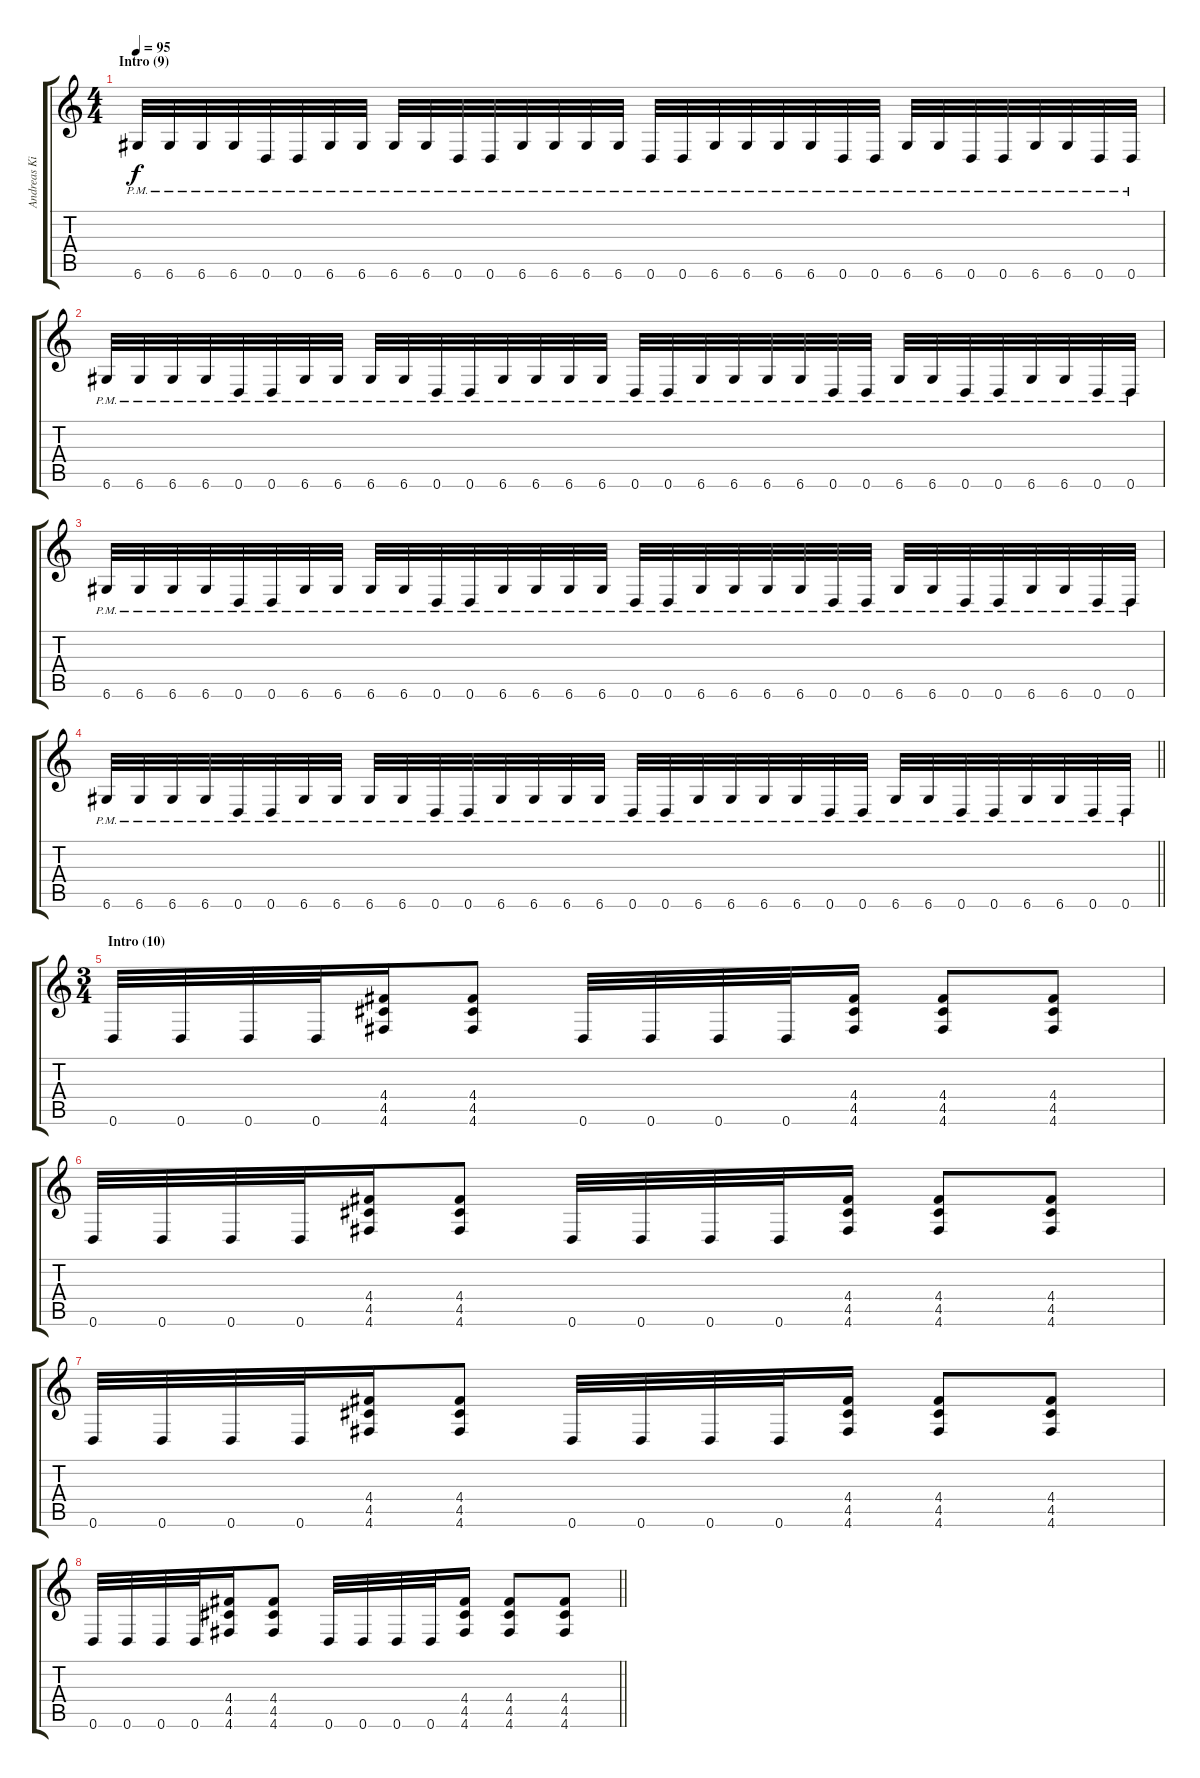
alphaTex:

\track ("Andreas Kisser 1" "Andreas Ki") {instrument distortionguitar}
\staff {score tabs}
\tuning (E4 B3 G3 D3 A2 D2) {hide}
\ts (4 4)
\section ("" "Intro (9)")
\tempo 95
\clef g2
\ks c
6.6{pm}.32{dy f} 6.6{pm}.32 6.6{pm}.32 6.6{pm}.32 0.6{pm}.32 0.6{pm}.32 6.6{pm}.32 6.6{pm}.32 6.6{pm}.32 6.6{pm}.32 0.6{pm}.32 0.6{pm}.32 6.6{pm}.32 6.6{pm}.32 6.6{pm}.32 6.6{pm}.32 0.6{pm}.32 0.6{pm}.32 6.6{pm}.32 6.6{pm}.32 6.6{pm}.32 6.6{pm}.32 0.6{pm}.32 0.6{pm}.32 6.6{pm}.32 6.6{pm}.32 0.6{pm}.32 0.6{pm}.32 6.6{pm}.32 6.6{pm}.32 0.6{pm}.32 0.6{pm}.32 |
6.6{pm}.32 6.6{pm}.32 6.6{pm}.32 6.6{pm}.32 0.6{pm}.32 0.6{pm}.32 6.6{pm}.32 6.6{pm}.32 6.6{pm}.32 6.6{pm}.32 0.6{pm}.32 0.6{pm}.32 6.6{pm}.32 6.6{pm}.32 6.6{pm}.32 6.6{pm}.32 0.6{pm}.32 0.6{pm}.32 6.6{pm}.32 6.6{pm}.32 6.6{pm}.32 6.6{pm}.32 0.6{pm}.32 0.6{pm}.32 6.6{pm}.32 6.6{pm}.32 0.6{pm}.32 0.6{pm}.32 6.6{pm}.32 6.6{pm}.32 0.6{pm}.32 0.6{pm}.32 |
6.6{pm}.32 6.6{pm}.32 6.6{pm}.32 6.6{pm}.32 0.6{pm}.32 0.6{pm}.32 6.6{pm}.32 6.6{pm}.32 6.6{pm}.32 6.6{pm}.32 0.6{pm}.32 0.6{pm}.32 6.6{pm}.32 6.6{pm}.32 6.6{pm}.32 6.6{pm}.32 0.6{pm}.32 0.6{pm}.32 6.6{pm}.32 6.6{pm}.32 6.6{pm}.32 6.6{pm}.32 0.6{pm}.32 0.6{pm}.32 6.6{pm}.32 6.6{pm}.32 0.6{pm}.32 0.6{pm}.32 6.6{pm}.32 6.6{pm}.32 0.6{pm}.32 0.6{pm}.32 |
\barLineRight lightlight
6.6{pm}.32 6.6{pm}.32 6.6{pm}.32 6.6{pm}.32 0.6{pm}.32 0.6{pm}.32 6.6{pm}.32 6.6{pm}.32 6.6{pm}.32 6.6{pm}.32 0.6{pm}.32 0.6{pm}.32 6.6{pm}.32 6.6{pm}.32 6.6{pm}.32 6.6{pm}.32 0.6{pm}.32 0.6{pm}.32 6.6{pm}.32 6.6{pm}.32 6.6{pm}.32 6.6{pm}.32 0.6{pm}.32 0.6{pm}.32 6.6{pm}.32 6.6{pm}.32 0.6{pm}.32 0.6{pm}.32 6.6{pm}.32 6.6{pm}.32 0.6{pm}.32 0.6{pm}.32 |
\ts (3 4)
\section ("" "Intro (10)")
0.6.32 0.6.32 0.6.32 0.6.32 (4.4 4.5 4.6).16 (4.4 4.5 4.6).8 0.6.32 0.6.32 0.6.32 0.6.32 (4.4 4.5 4.6).16 (4.4 4.5 4.6).8 (4.4 4.5 4.6).8 |
0.6.32 0.6.32 0.6.32 0.6.32 (4.4 4.5 4.6).16 (4.4 4.5 4.6).8 0.6.32 0.6.32 0.6.32 0.6.32 (4.4 4.5 4.6).16 (4.4 4.5 4.6).8 (4.4 4.5 4.6).8 |
0.6.32 0.6.32 0.6.32 0.6.32 (4.4 4.5 4.6).16 (4.4 4.5 4.6).8 0.6.32 0.6.32 0.6.32 0.6.32 (4.4 4.5 4.6).16 (4.4 4.5 4.6).8 (4.4 4.5 4.6).8 |
\barLineRight lightlight
0.6.32 0.6.32 0.6.32 0.6.32 (4.4 4.5 4.6).16 (4.4 4.5 4.6).8 0.6.32 0.6.32 0.6.32 0.6.32 (4.4 4.5 4.6).16 (4.4 4.5 4.6).8 (4.4 4.5 4.6).8
